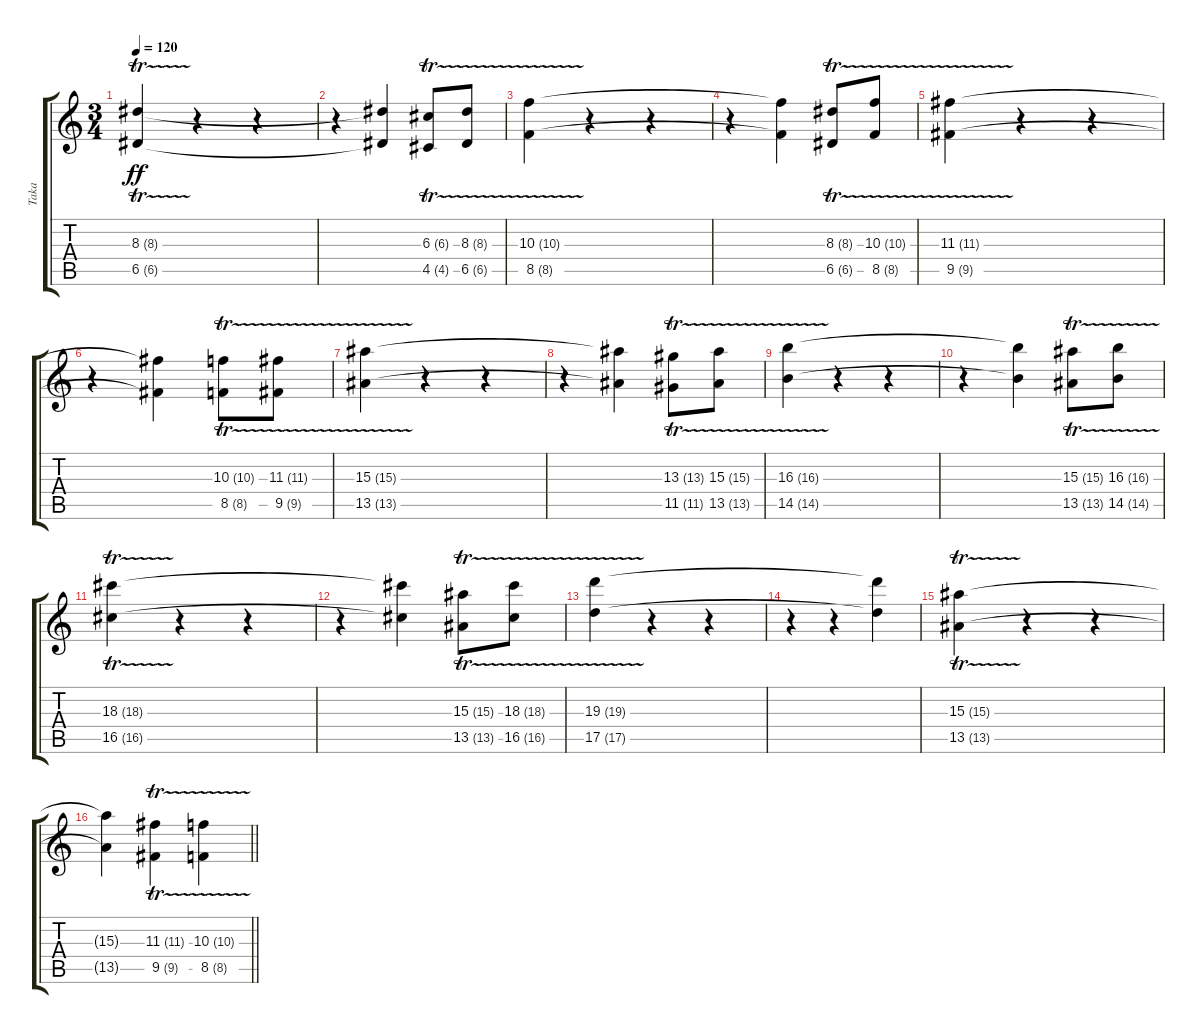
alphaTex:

\track ("Taka" "Taka") {instrument electricguitarjazz}
\staff {score tabs}
\tuning (E4 B3 G3 D3 A2 E2) {hide}
\ts (3 4)
\tempo 120
\clef g2
\ks c
(8.3{tr (8 16)} 6.5{tr (6 16)}).4{dy ff} r.4 r.4 |
r.4 (8.3{t} 6.5{t}).4 (6.3{tr (6 16)} 4.5{tr (4 16)}).8 (8.3{tr (8 16)} 6.5{tr (6 16)}).8 |
(10.3{tr (10 16)} 8.5{tr (8 16)}).4 r.4 r.4 |
r.4 (10.3{t} 8.5{t}).4 (8.3{tr (8 16)} 6.5{tr (6 16)}).8 (10.3{tr (10 16)} 8.5{tr (8 16)}).8 |
(11.3{tr (11 16)} 9.5{tr (9 16)}).4 r.4 r.4 |
r.4 (11.3{t} 9.5{t}).4 (10.3{tr (10 16)} 8.5{tr (8 16)}).8 (11.3{tr (11 16)} 9.5{tr (9 16)}).8 |
(15.3{tr (15 16)} 13.5{tr (13 16)}).4 r.4 r.4 |
r.4 (15.3{t} 13.5{t}).4 (13.3{tr (13 16)} 11.5{tr (11 16)}).8 (15.3{tr (15 16)} 13.5{tr (13 16)}).8 |
(16.3{tr (16 16)} 14.5{tr (14 16)}).4 r.4 r.4 |
r.4 (16.3{t} 14.5{t}).4 (15.3{tr (15 16)} 13.5{tr (13 16)}).8 (16.3{tr (16 16)} 14.5{tr (14 16)}).8 |
(18.3{tr (18 16)} 16.5{tr (16 16)}).4 r.4 r.4 |
r.4 (18.3{t} 16.5{t}).4 (15.3{tr (15 16)} 13.5{tr (13 16)}).8 (18.3{tr (18 16)} 16.5{tr (16 16)}).8 |
(19.3{tr (19 16)} 17.5{tr (17 16)}).4 r.4 r.4 |
r.4 r.4 (19.3{t} 17.5{t}).4 |
(15.3{tr (15 16)} 13.5{tr (13 16)}).4 r.4 r.4 |
\barLineRight lightlight
(15.3{t} 13.5{t}).4 (11.3{tr (11 16)} 9.5{tr (9 16)}).4 (10.3{tr (10 16)} 8.5{tr (8 16)}).4
